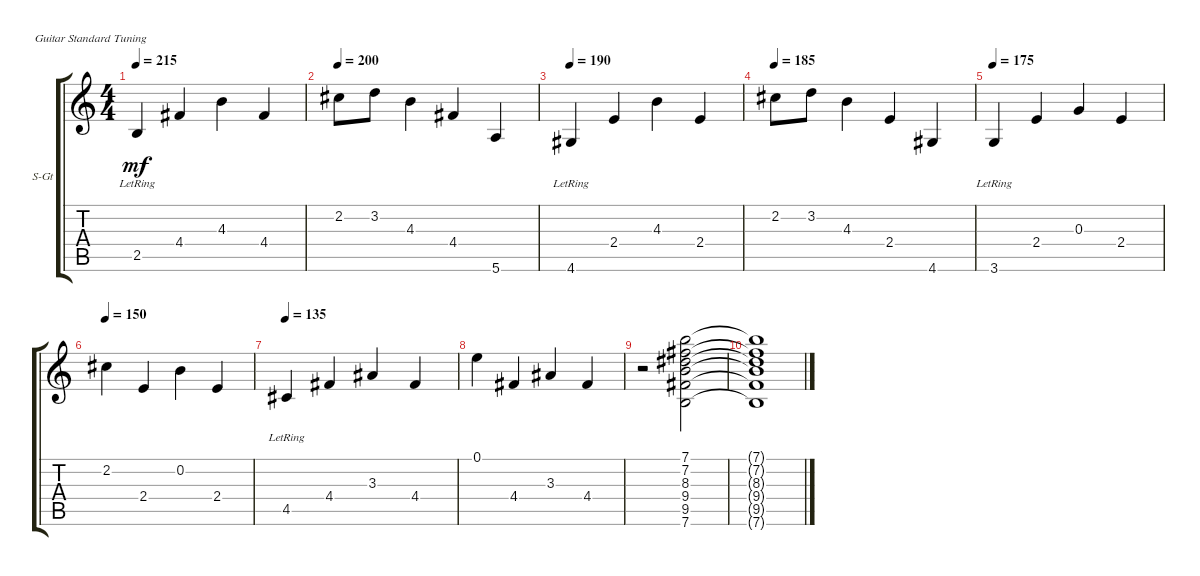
\defaultSystemsLayout 4
\bracketExtendMode groupsimilarinstruments
\firstSystemTrackNameOrientation horizontal
\otherSystemsTrackNameOrientation horizontal
\track ("Steel Guitar" "S-Gt") {instrument acousticguitarsteel}
\staff {score tabs}
\tuning (E4 B3 G3 D3 A2 E2)
\ts (4 4)
\tempo 215
\clef g2
\ks c
2.5{lr}.4{dy mf} 4.4.4 4.3.4 4.4.4 |
\tempo 200
2.2.8 3.2.8 4.3.4 4.4.4 5.6.4 |
\tempo 190
4.6{lr}.4 2.4.4 4.3.4 2.4.4 |
\tempo 185
2.2.8 3.2.8 4.3.4 2.4.4 4.6.4 |
\tempo 175
3.6{lr}.4 2.4.4 0.3.4 2.4.4 |
\tempo 150
2.2.4 2.4.4 0.2.4 2.4.4 |
\tempo 135
4.5{lr}.4 4.4.4 3.3.4 4.4.4 |
0.1.4 4.4.4 3.3.4 4.4.4 |
r.2 (7.6 9.5 9.4 8.3 7.2 7.1).2 |
(7.1{t} 7.2{t} 8.3{t} 9.4{t} 9.5{t} 7.6{t}).1
